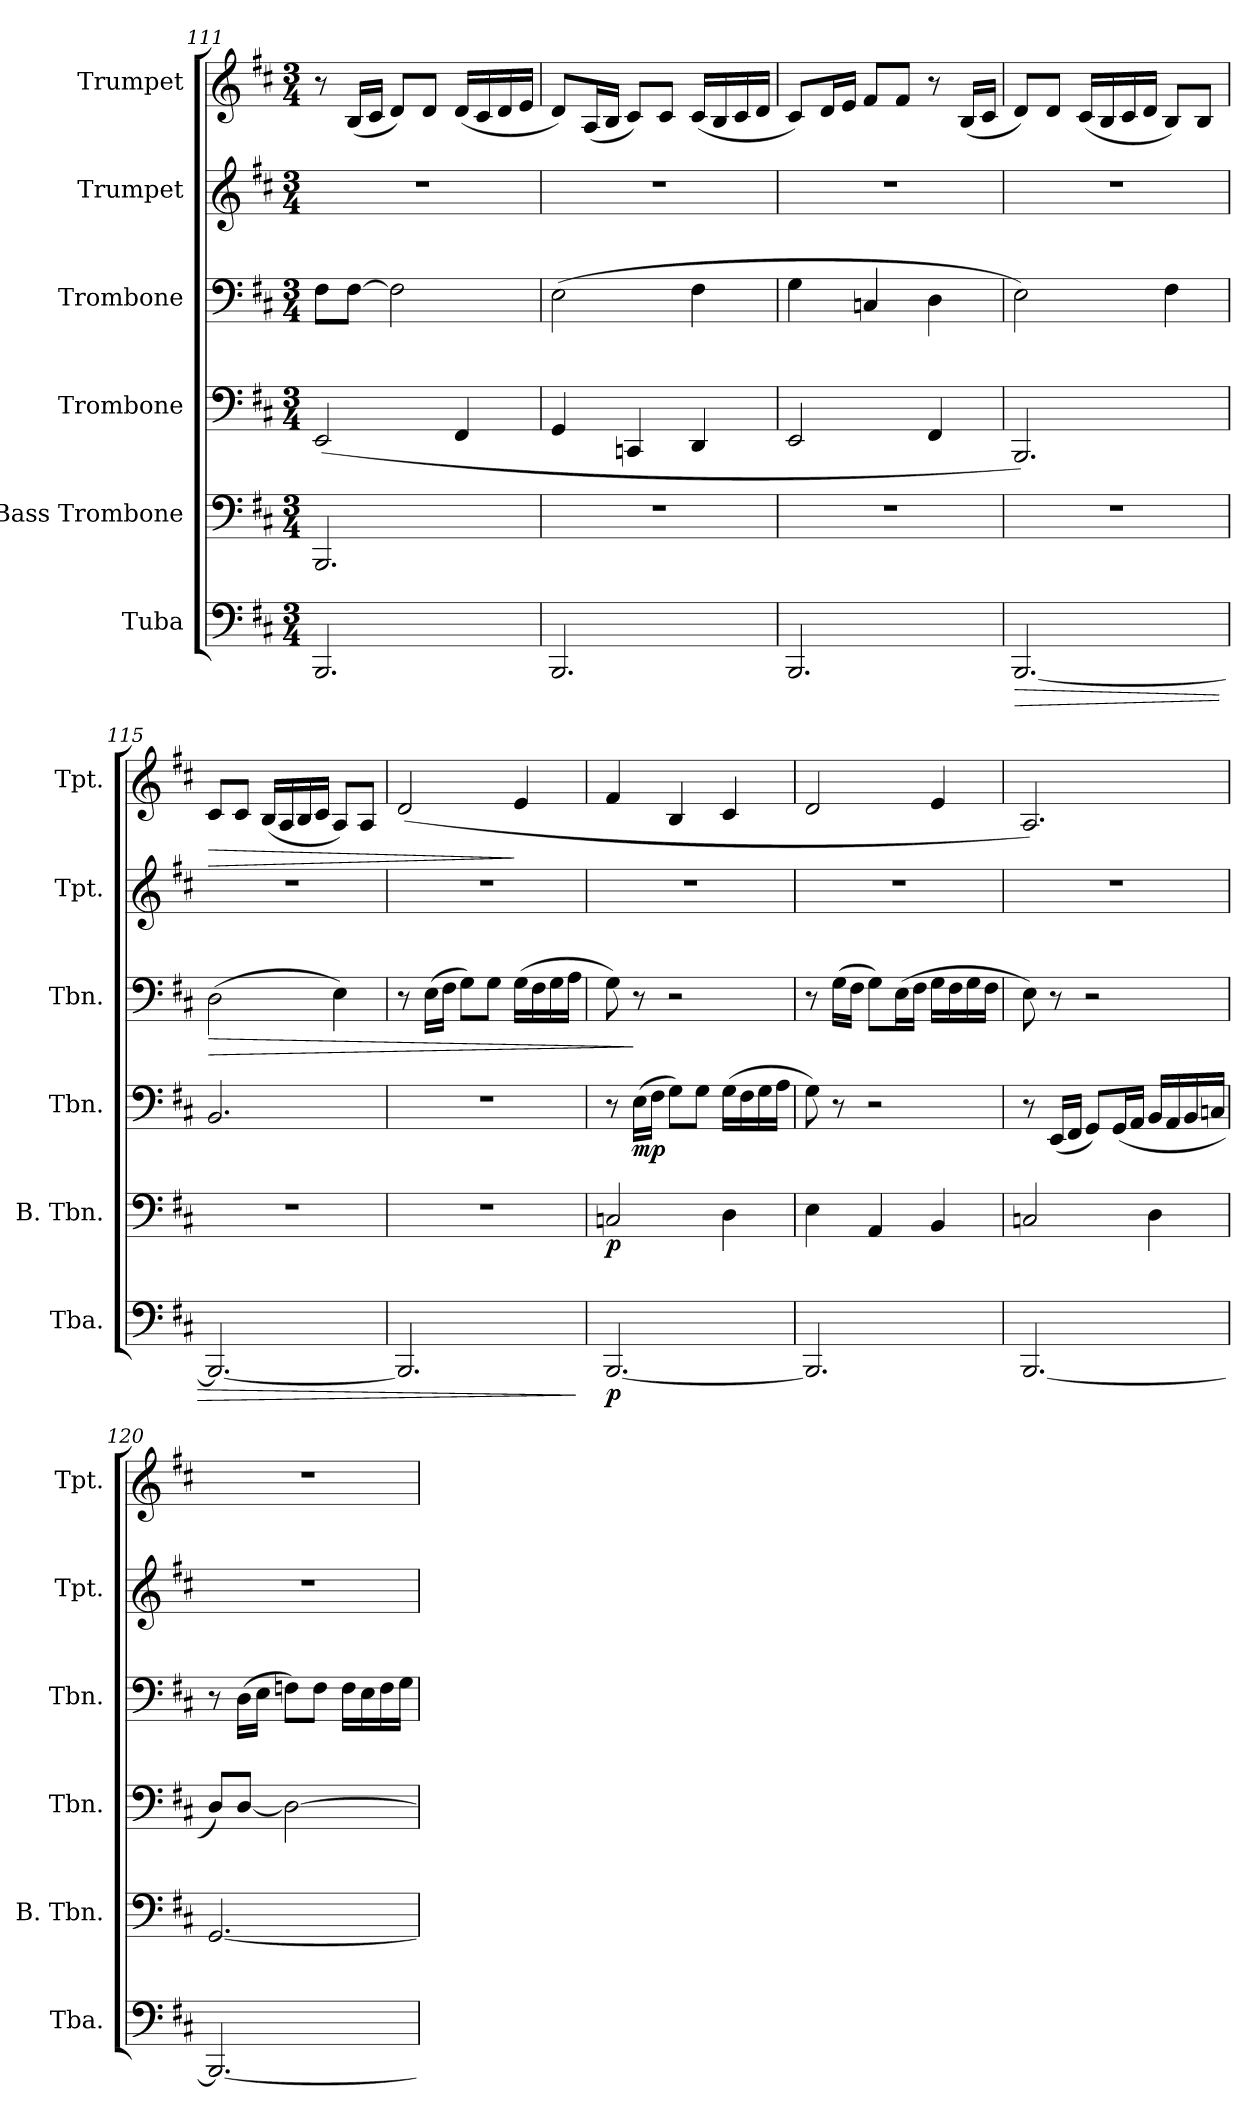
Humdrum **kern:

**kern	**dynam	**kern	**dynam	**kern	**dynam	**kern	**dynam	**kern	**kern	**dynam
*part6	*part6	*part5	*part5	*part4	*part4	*part3	*part3	*part2	*part1	*part1
*staff6	*staff6	*staff5	*staff5	*staff4	*staff4	*staff3	*staff3	*staff2	*staff1	*staff1
*I"Tuba	*	*I"Bass Trombone	*	*I"Trombone	*	*I"Trombone	*	*I"Trumpet	*I"Trumpet	*
*I'Tba.	*	*I'B. Tbn.	*	*I'Tbn.	*	*I'Tbn.	*	*I'Tpt.	*I'Tpt.	*
!!LO:LB:g=z
*clefF4	*	*clefF4	*	*clefF4	*	*clefF4	*	*clefG2	*clefG2	*
*	*	*	*	*	*	*	*	*ITrd1c2	*ITrd1c2	*
*k[f#c#]	*	*k[f#c#]	*	*k[f#c#]	*	*k[f#c#]	*	*k[]	*k[]	*
*M3/4	*	*M3/4	*	*M3/4	*	*M3/4	*	*M3/4	*M3/4	*
=111	=111	=111	=111	=111	=111	=111	=111	=111	=111	=111
2.BBB/	.	2.BBB/	.	((>2EE/	.	8F#\L	.	2.r	8r	.
.	.	.	.	.	.	[8F#\J	.	.	(<16A/LL	.
.	.	.	.	.	.	.	.	.	16B/JJ	.
.	.	.	.	.	.	2F#\]	.	.	8c/L)	.
.	.	.	.	.	.	.	.	.	8c/J	.
.	.	.	.	4FF#/	.	.	.	.	(<16c/LL	.
.	.	.	.	.	.	.	.	.	16B/	.
.	.	.	.	.	.	.	.	.	16c/	.
.	.	.	.	.	.	.	.	.	16d/JJ	.
=112	=112	=112	=112	=112	=112	=112	=112	=112	=112	=112
2.BBB/	.	2.r	.	4GG/	.	(>2E\	.	2.r	8c/L)	.
.	.	.	.	.	.	.	.	.	(<16G/L	.
.	.	.	.	.	.	.	.	.	16A/JJ	.
.	.	.	.	4CCn/	.	.	.	.	8B/L)	.
.	.	.	.	.	.	.	.	.	8B/J	.
.	.	.	.	4DD/	.	4F#\	.	.	(<16B/LL	.
.	.	.	.	.	.	.	.	.	16A/	.
.	.	.	.	.	.	.	.	.	16B/	.
.	.	.	.	.	.	.	.	.	16c/JJ	.
=113	=113	=113	=113	=113	=113	=113	=113	=113	=113	=113
2.BBB/	.	2.r	.	2EE/	.	4G\	.	2.r	8B/L)	.
.	.	.	.	.	.	.	.	.	16c/L	.
.	.	.	.	.	.	.	.	.	16d/JJ	.
.	.	.	.	.	.	4Cn/	.	.	8e/L	.
.	.	.	.	.	.	.	.	.	8e/J	.
.	.	.	.	4FF#/	.	4D\	.	.	8r	.
.	.	.	.	.	.	.	.	.	(<16A/LL	.
.	.	.	.	.	.	.	.	.	16B/JJ	.
=114	=114	=114	=114	=114	=114	=114	=114	=114	=114	=114
!	!LO:HP:b	!	!	!	!	!	!	!	!	!
[2.BBB/	>	2.r	.	2.BBB/)	.	2E\)	.	2.r	8c/L)	.
.	.	.	.	.	.	.	.	.	8c/J	.
.	.	.	.	.	.	.	.	.	(<16B/LL	.
.	.	.	.	.	.	.	.	.	16A/	.
.	.	.	.	.	.	.	.	.	16B/	.
.	.	.	.	.	.	.	.	.	16c/JJ	.
.	.	.	.	.	.	4F#\	.	.	8A/L)	.
.	.	.	.	.	.	.	.	.	8A/J	.
!!LO:PB:g=z
=115	=115	=115	=115	=115	=115	=115	=115	=115	=115	=115
!	!	!	!	!	!	!	!LO:HP:b	!	!	!LO:HP:b
2.BBB/_	.	2.r	.	2.BB/	.	(>2D\	>	2.r	8B/L	>
.	.	.	.	.	.	.	.	.	8B/J	.
.	.	.	.	.	.	.	.	.	(<16A/LL	.
.	.	.	.	.	.	.	.	.	16G/	.
.	.	.	.	.	.	.	.	.	16A/	.
.	.	.	.	.	.	.	.	.	16B/JJ	.
.	.	.	.	.	.	4E\)	.	.	8G/L)	.
.	.	.	.	.	.	.	.	.	8G/J	.
=116	=116	=116	=116	=116	=116	=116	=116	=116	=116	=116
2.BBB/]	.	2.r	.	2.r	.	8r	.	2.r	(>2c/	.
.	.	.	.	.	.	(>16E\LL	.	.	.	.
.	.	.	.	.	.	16F#\JJ	.	.	.	.
.	.	.	.	.	.	8G\L)	.	.	.	.
.	.	.	.	.	.	8G\J	.	.	.	.
.	.	.	.	.	.	(>16G\LL	.	.	4d/	]
.	.	.	.	.	.	16F#\	.	.	.	.
.	.	.	.	.	.	16G\	.	.	.	.
.	.	.	.	.	.	16A\JJ	.	.	.	.
.	]	.	.	.	.	.	.	.	.	.
=117	=117	=117	=117	=117	=117	=117	=117	=117	=117	=117
!	!LO:DY:b	!	!LO:DY:b	!	!	!	!	!	!	!
[2.BBB/	p	2Cn/	p	8r	.	8G\)	.	2.r	4e/	.
!	!	!	!	!	!LO:DY:b	!	!	!	!	!
.	.	.	.	(>16E\LL	mp	8r	]	.	.	.
.	.	.	.	16F#\JJ	.	.	.	.	.	.
.	.	.	.	8G\L)	.	2r	.	.	4A/	.
.	.	.	.	8G\J	.	.	.	.	.	.
.	.	4D\	.	(>16G\LL	.	.	.	.	4B/	.
.	.	.	.	16F#\	.	.	.	.	.	.
.	.	.	.	16G\	.	.	.	.	.	.
.	.	.	.	16A\JJ	.	.	.	.	.	.
=118	=118	=118	=118	=118	=118	=118	=118	=118	=118	=118
2.BBB/]	.	4E\	.	8G\)	.	8r	.	2.r	2c/	.
.	.	.	.	8r	.	(>16G\LL	.	.	.	.
.	.	.	.	.	.	16F#\JJ	.	.	.	.
.	.	4AA/	.	2r	.	8G\L)	.	.	.	.
.	.	.	.	.	.	(>16E\L	.	.	.	.
.	.	.	.	.	.	16F#\JJ	.	.	.	.
.	.	4BB/	.	.	.	16G\LL	.	.	4d/	.
.	.	.	.	.	.	16F#\	.	.	.	.
.	.	.	.	.	.	16G\	.	.	.	.
.	.	.	.	.	.	16F#\JJ	.	.	.	.
=119	=119	=119	=119	=119	=119	=119	=119	=119	=119	=119
[2.BBB/	.	2Cn/	.	8r	.	8E\)	.	2.r	2.G/)	.
.	.	.	.	(<16EE/LL	.	8r	.	.	.	.
.	.	.	.	16FF#/JJ	.	.	.	.	.	.
.	.	.	.	8GG/L)	.	2r	.	.	.	.
.	.	.	.	(<16GG/L	.	.	.	.	.	.
.	.	.	.	16AA/JJ	.	.	.	.	.	.
.	.	4D\	.	16BB/LL	.	.	.	.	.	.
.	.	.	.	16AA/	.	.	.	.	.	.
.	.	.	.	16BB/	.	.	.	.	.	.
.	.	.	.	16Cn/JJ	.	.	.	.	.	.
!!LO:LB:g=z
=120	=120	=120	=120	=120	=120	=120	=120	=120	=120	=120
2.BBB/_	.	[2.GG/	.	8D/L)	.	8r	.	2.r	2.r	.
.	.	.	.	[8D/J	.	(>16D\LL	.	.	.	.
.	.	.	.	.	.	16E\JJ	.	.	.	.
.	.	.	.	2D\_	.	8Fn\L)	.	.	.	.
.	.	.	.	.	.	8F\J	.	.	.	.
.	.	.	.	.	.	16F\LL	.	.	.	.
.	.	.	.	.	.	16E\	.	.	.	.
.	.	.	.	.	.	16F\	.	.	.	.
.	.	.	.	.	.	16G\JJ	.	.	.	.
=	=	=	=	=	=	=	=	=	=	=
*-	*-	*-	*-	*-	*-	*-	*-	*-	*-	*-
